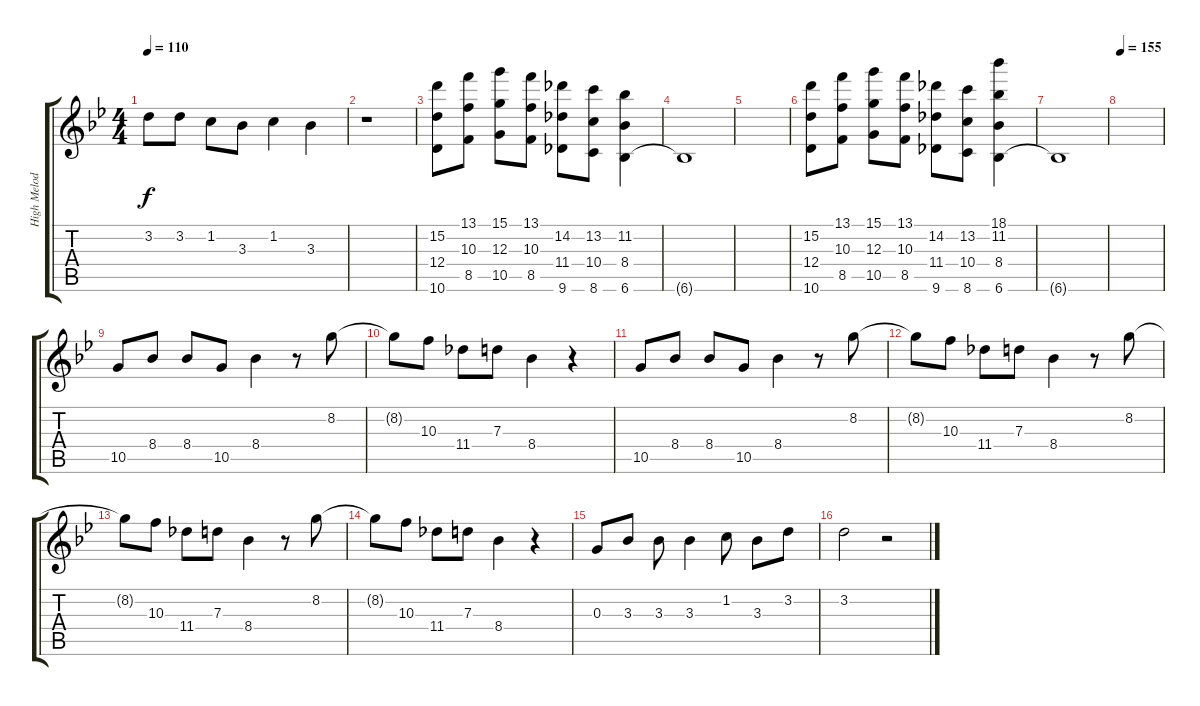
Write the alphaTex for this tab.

\track ("High Melody (1st)" "High Melod") {instrument clarinet}
\staff {score tabs}
\tuning (E5 B4 G4 D4 A3 E3) {hide}
\ts (4 4)
\tempo 110
\clef g2
\ks bb
3.2{t}.8{dy f} 3.2.8 1.2.8 3.3.8 1.2.4 3.3.4 |
r.1 |
(15.2 12.4 10.6).8 (13.1 10.3 8.5).8 (15.1 12.3 10.5).8 (13.1 10.3 8.5).8 (14.2 11.4 9.6).8 (13.2 10.4 8.6).8 (11.2 8.4 6.6).4 |
6.6{t}.1 |
|
(15.2 12.4 10.6).8 (13.1 10.3 8.5).8 (15.1 12.3 10.5).8 (13.1 10.3 8.5).8 (14.2 11.4 9.6).8 (13.2 10.4 8.6).8 (18.1 11.2 8.4 6.6).4 |
6.6{t}.1 |
\tempo 155
|
10.5.8 8.4.8 8.4.8 10.5.8 8.4.4 r.8 8.2.8 |
8.2{t}.8 10.3.8 11.4.8 7.3.8 8.4.4 r.4 |
10.5.8 8.4.8 8.4.8 10.5.8 8.4.4 r.8 8.2.8 |
8.2{t}.8 10.3.8 11.4.8 7.3.8 8.4.4 r.8 8.2.8 |
8.2{t}.8 10.3.8 11.4.8 7.3.8 8.4.4 r.8 8.2.8 |
8.2{t}.8 10.3.8 11.4.8 7.3.8 8.4.4 r.4 |
0.3.8 3.3.8 3.3.8 3.3.4 1.2.8 3.3.8 3.2.8 |
3.2.2 r.2
